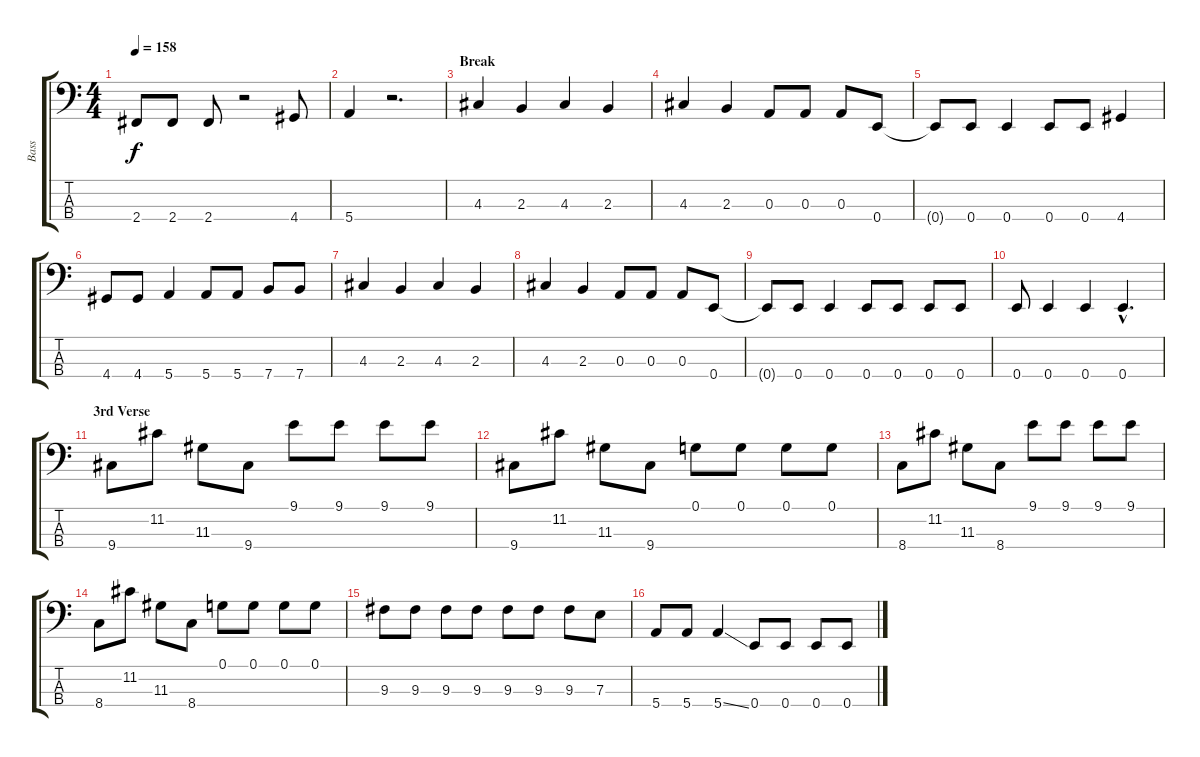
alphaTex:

\track ("Bass" "Bass") {instrument electricbassfinger}
\staff {score tabs}
\tuning (G2 D2 A1 E1) {hide}
\ts (4 4)
\tempo 158
\clef f4
\ks c
2.4.8{dy f} 2.4.8 2.4.8 r.2 4.4.8 |
5.4.4 r.2{d} |
\section ("" "Break")
4.3.4 2.3.4 4.3.4 2.3.4 |
4.3.4 2.3.4 0.3.8 0.3.8 0.3.8 0.4.8 |
0.4{t}.8 0.4.8 0.4.4 0.4.8 0.4.8 4.4.4 |
4.4.8 4.4.8 5.4.4 5.4.8 5.4.8 7.4.8 7.4.8 |
4.3.4 2.3.4 4.3.4 2.3.4 |
4.3.4 2.3.4 0.3.8 0.3.8 0.3.8 0.4.8 |
0.4{t}.8 0.4.8 0.4.4 0.4.8 0.4.8 0.4.8 0.4.8 |
0.4.8 0.4.4 0.4.4 0.4{hac}.4{d} |
\section ("" "3rd Verse")
9.4.8 11.2.8 11.3.8 9.4.8 9.1.8 9.1.8 9.1.8 9.1.8 |
9.4.8 11.2.8 11.3.8 9.4.8 0.1.8 0.1.8 0.1.8 0.1.8 |
8.4.8 11.2.8 11.3.8 8.4.8 9.1.8 9.1.8 9.1.8 9.1.8 |
8.4.8 11.2.8 11.3.8 8.4.8 0.1.8 0.1.8 0.1.8 0.1.8 |
9.3.8 9.3.8 9.3.8 9.3.8 9.3.8 9.3.8 9.3.8 7.3.8 |
5.4.8 5.4.8 5.4{ss}.4 0.4.8 0.4.8 0.4.8 0.4.8
